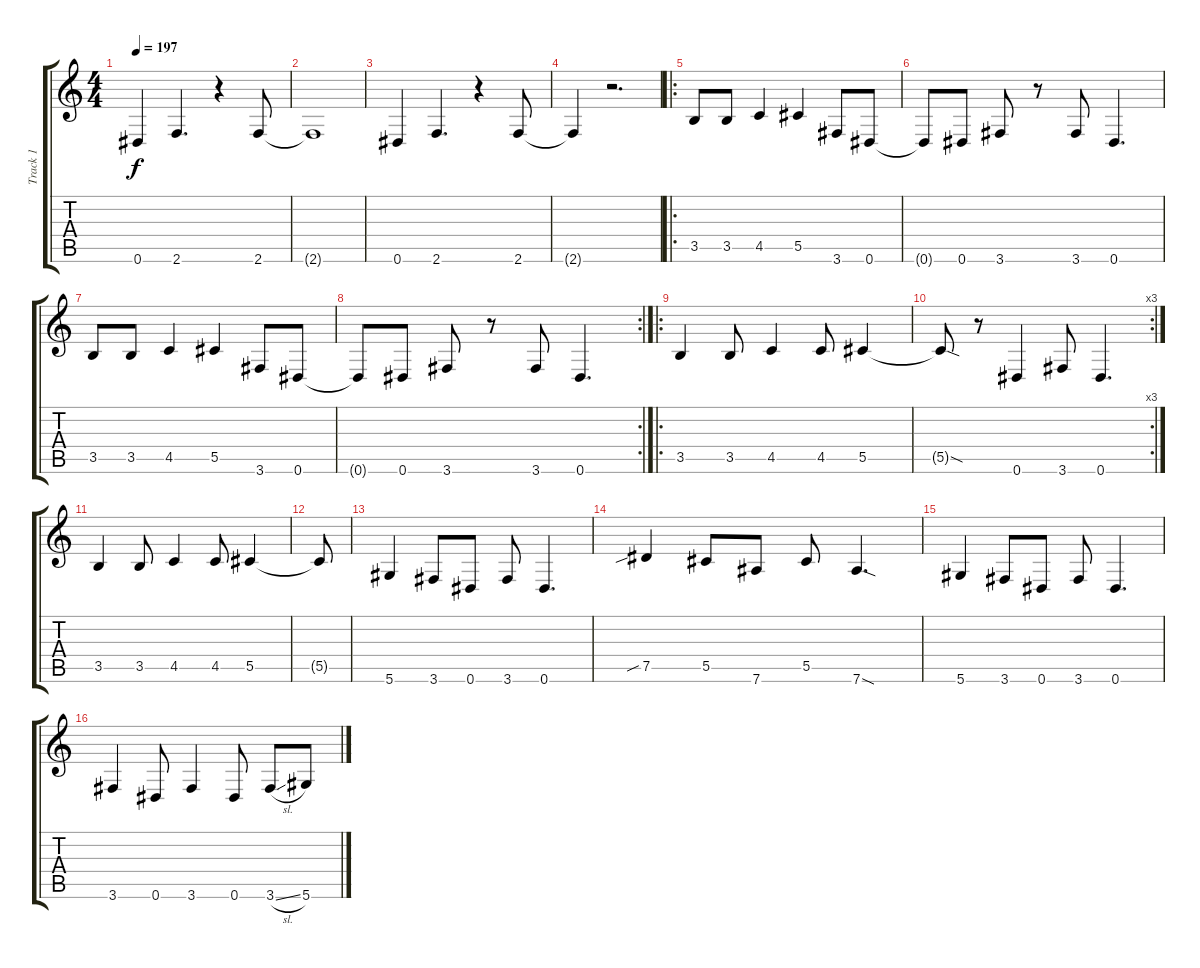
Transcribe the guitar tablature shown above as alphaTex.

\track ("Track 1" "Track 1") {instrument electricbassfinger}
\staff {score tabs}
\tuning (Eb4 Bb3 Gb3 Db3 Ab2 Eb2) {hide}
\ts (4 4)
\tempo 197
\clef g2
\ks c
0.6.4{dy f} 2.6.4{d} r.4 2.6.8 |
2.6{t}.1 |
0.6.4 2.6.4{d} r.4 2.6.8 |
2.6{t}.4 r.2{d} |
\ro
3.5.8 3.5.8 4.5.4 5.5.4 3.6.8 0.6.8 |
0.6{t}.8 0.6.8 3.6.8 r.8 3.6.8 0.6.4{d} |
3.5.8 3.5.8 4.5.4 5.5.4 3.6.8 0.6.8 |
\rc 2
0.6{t}.8 0.6.8 3.6.8 r.8 3.6.8 0.6.4{d} |
\ro
3.5.4 3.5.8 4.5.4 4.5.8 5.5.4 |
\rc 3
5.5{sod t}.8 r.8 0.6.4 3.6.8 0.6.4{d} |
3.5.4 3.5.8 4.5.4 4.5.8 5.5.4 |
5.5{t}.8 |
5.6.4 3.6.8 0.6.8 3.6.8 0.6.4{d} |
7.5{sib}.4 5.5.8 7.6.8 5.5.8 7.6{sod}.4{d} |
5.6.4 3.6.8 0.6.8 3.6.8 0.6.4{d} |
3.6.4 0.6.8 3.6.4 0.6.8 3.6{sl}.8 5.6.8
